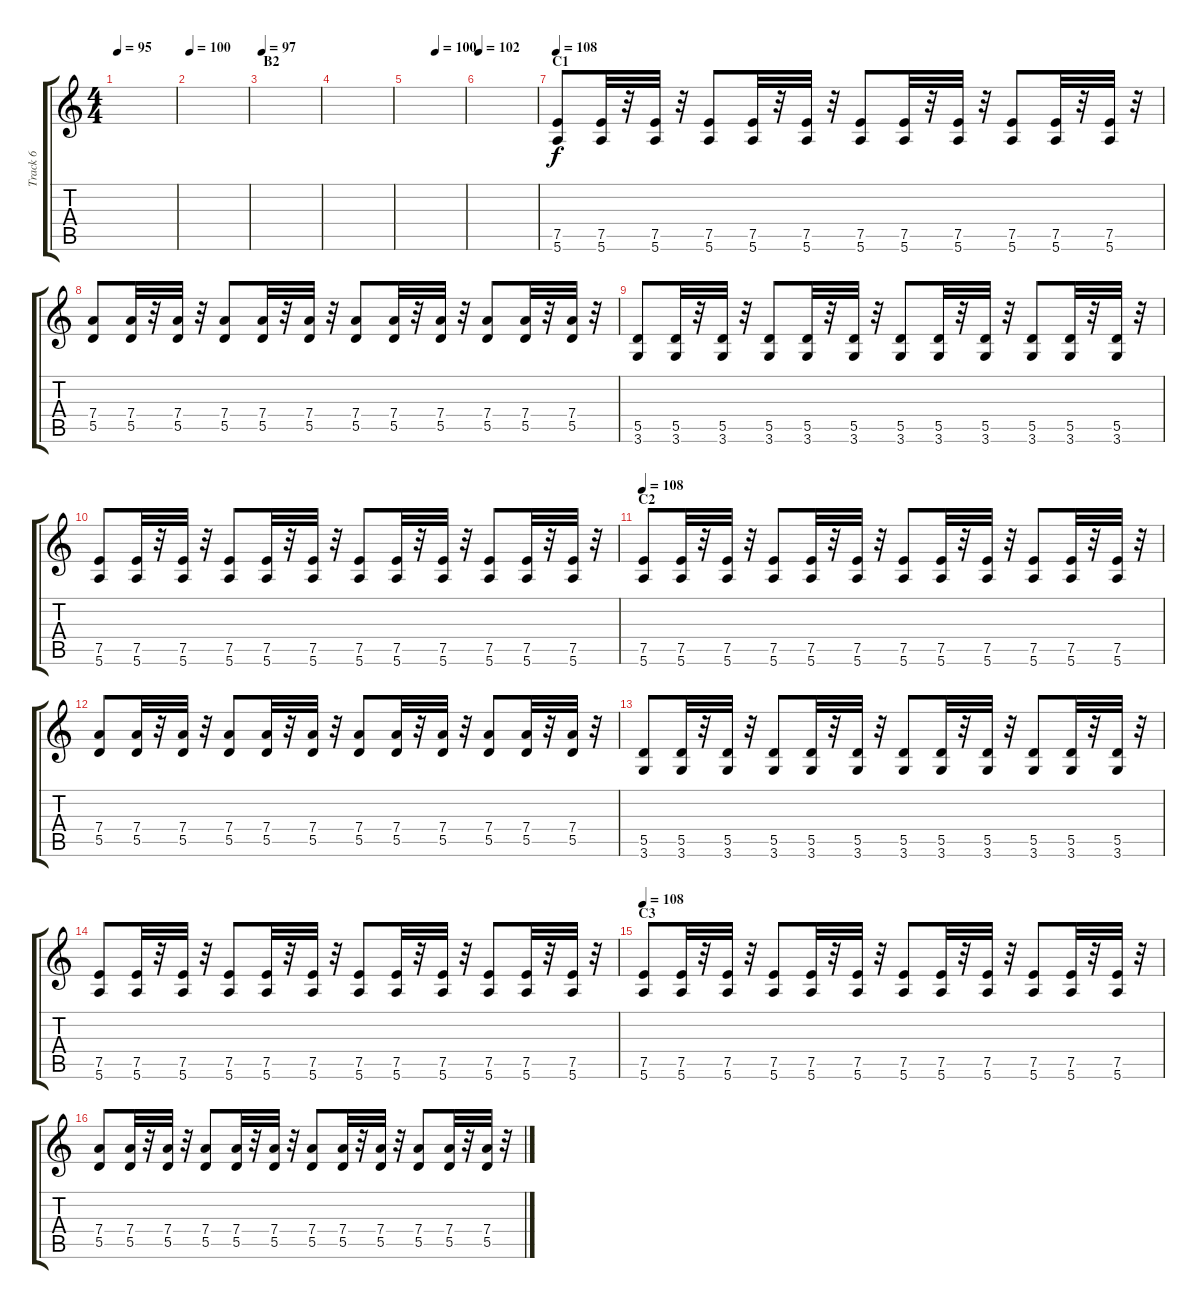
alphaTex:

\track ("Track 6" "Track 6") {instrument distortionguitar}
\staff {score tabs}
\tuning (E4 B3 G3 D3 A2 E2) {hide}
\ts (4 4)
\tempo 95
\clef g2
\ks c
|
\tempo 100
|
\section ("" "B2")
\tempo 97
|
|
\tempo (100 0.5)
|
\tempo 102
|
\section ("" "C1")
\tempo 108
(7.5 5.6).8 (7.5 5.6).32 r.32 (7.5 5.6).32 r.32 (7.5 5.6).8 (7.5 5.6).32 r.32 (7.5 5.6).32 r.32 (7.5 5.6).8 (7.5 5.6).32 r.32 (7.5 5.6).32 r.32 (7.5 5.6).8 (7.5 5.6).32 r.32 (7.5 5.6).32 r.32 |
(7.4 5.5).8 (7.4 5.5).32 r.32 (7.4 5.5).32 r.32 (7.4 5.5).8 (7.4 5.5).32 r.32 (7.4 5.5).32 r.32 (7.4 5.5).8 (7.4 5.5).32 r.32 (7.4 5.5).32 r.32 (7.4 5.5).8 (7.4 5.5).32 r.32 (7.4 5.5).32 r.32 |
(5.5 3.6).8 (5.5 3.6).32 r.32 (5.5 3.6).32 r.32 (5.5 3.6).8 (5.5 3.6).32 r.32 (5.5 3.6).32 r.32 (5.5 3.6).8 (5.5 3.6).32 r.32 (5.5 3.6).32 r.32 (5.5 3.6).8 (5.5 3.6).32 r.32 (5.5 3.6).32 r.32 |
(7.5 5.6).8 (7.5 5.6).32 r.32 (7.5 5.6).32 r.32 (7.5 5.6).8 (7.5 5.6).32 r.32 (7.5 5.6).32 r.32 (7.5 5.6).8 (7.5 5.6).32 r.32 (7.5 5.6).32 r.32 (7.5 5.6).8 (7.5 5.6).32 r.32 (7.5 5.6).32 r.32 |
\section ("" "C2")
\tempo 108
(7.5 5.6).8 (7.5 5.6).32 r.32 (7.5 5.6).32 r.32 (7.5 5.6).8 (7.5 5.6).32 r.32 (7.5 5.6).32 r.32 (7.5 5.6).8 (7.5 5.6).32 r.32 (7.5 5.6).32 r.32 (7.5 5.6).8 (7.5 5.6).32 r.32 (7.5 5.6).32 r.32 |
(7.4 5.5).8 (7.4 5.5).32 r.32 (7.4 5.5).32 r.32 (7.4 5.5).8 (7.4 5.5).32 r.32 (7.4 5.5).32 r.32 (7.4 5.5).8 (7.4 5.5).32 r.32 (7.4 5.5).32 r.32 (7.4 5.5).8 (7.4 5.5).32 r.32 (7.4 5.5).32 r.32 |
(5.5 3.6).8 (5.5 3.6).32 r.32 (5.5 3.6).32 r.32 (5.5 3.6).8 (5.5 3.6).32 r.32 (5.5 3.6).32 r.32 (5.5 3.6).8 (5.5 3.6).32 r.32 (5.5 3.6).32 r.32 (5.5 3.6).8 (5.5 3.6).32 r.32 (5.5 3.6).32 r.32 |
(7.5 5.6).8 (7.5 5.6).32 r.32 (7.5 5.6).32 r.32 (7.5 5.6).8 (7.5 5.6).32 r.32 (7.5 5.6).32 r.32 (7.5 5.6).8 (7.5 5.6).32 r.32 (7.5 5.6).32 r.32 (7.5 5.6).8 (7.5 5.6).32 r.32 (7.5 5.6).32 r.32 |
\section ("" "C3")
\tempo 108
(7.5 5.6).8 (7.5 5.6).32 r.32 (7.5 5.6).32 r.32 (7.5 5.6).8 (7.5 5.6).32 r.32 (7.5 5.6).32 r.32 (7.5 5.6).8 (7.5 5.6).32 r.32 (7.5 5.6).32 r.32 (7.5 5.6).8 (7.5 5.6).32 r.32 (7.5 5.6).32 r.32 |
(7.4 5.5).8 (7.4 5.5).32 r.32 (7.4 5.5).32 r.32 (7.4 5.5).8 (7.4 5.5).32 r.32 (7.4 5.5).32 r.32 (7.4 5.5).8 (7.4 5.5).32 r.32 (7.4 5.5).32 r.32 (7.4 5.5).8 (7.4 5.5).32 r.32 (7.4 5.5).32 r.32
